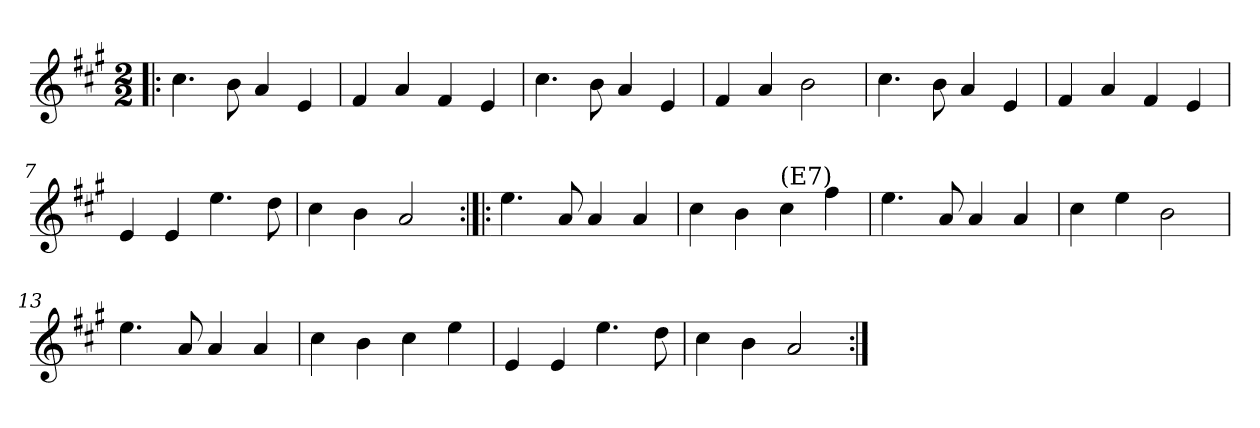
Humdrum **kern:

**kern
*part1
*staff1
*clefG2
*k[f#c#g#]
*A:
*M2/2
=1!|:
4.cc#\
8b\
4a/
4e/
=2
4f#/
4a/
4f#/
4e/
=3
4.cc#\
8b\
4a/
4e/
=4
4f#/
4a/
2b\
=5
4.cc#\
8b\
4a/
4e/
=6
4f#/
4a/
4f#/
4e/
=7
4e/
4e/
4.ee\
8dd\
=8
4cc#\
4b\
2a/
=9:|!|:
4.ee\
8a/
4a/
4a/
!!LO:LB:g=z
=10
4cc#\
4b\
!LO:TX:a:t=(E7)
4cc#\
4ff#\
=11
4.ee\
8a/
4a/
4a/
=12
4cc#\
4ee\
2b\
=13
4.ee\
8a/
4a/
4a/
=14
4cc#\
4b\
4cc#\
4ee\
=15
4e/
4e/
4.ee\
8dd\
=16
4cc#\
4b\
2a/
=:|!
*-
